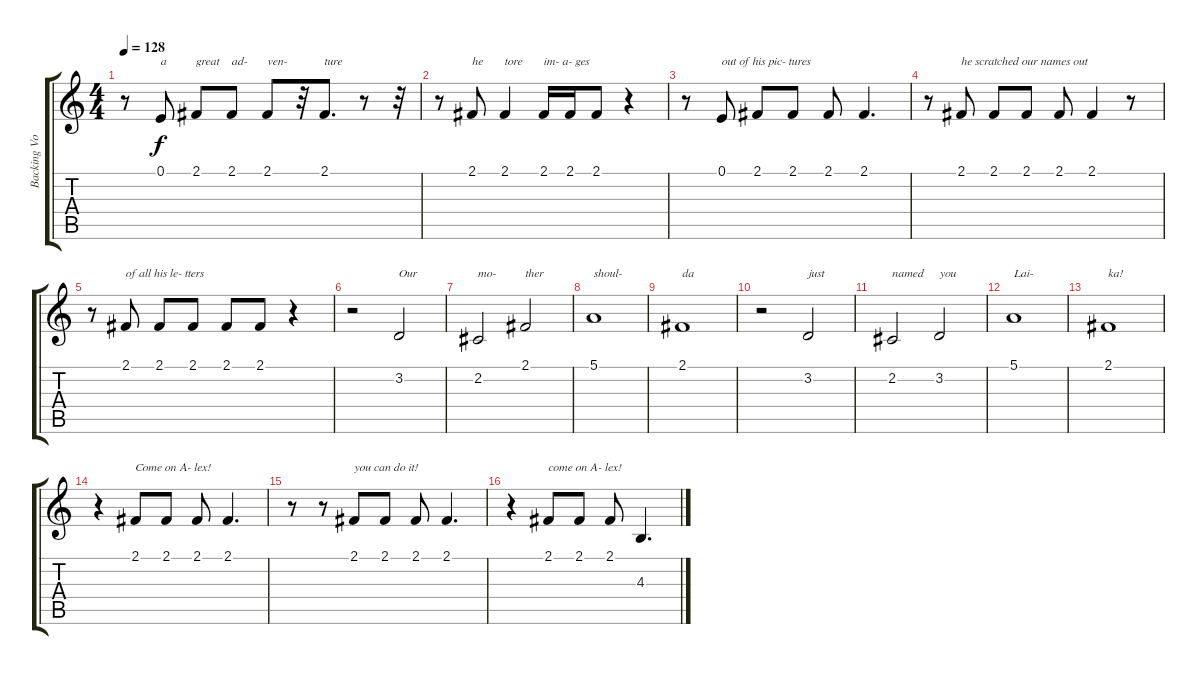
\track ("Backing Vocals" "Backing Vo") {instrument choiraahs}
\staff {score tabs}
\tuning (E4 B3 G3 D3 A2 E2) {hide}
\ts (4 4)
\tempo 128
\clef g2
\ks c
r.8{dy f} 0.1.8{txt "a"} 2.1.8{txt "great"} 2.1.8{txt "ad-"} 2.1.8{txt "ven-"} r.32 2.1.8{d txt "ture"} r.8 r.32 |
r.8 2.1.8{txt "he"} 2.1.4{txt "tore"} 2.1.16{txt "im- a- ges"} 2.1.16 2.1.8 r.4 |
r.8 0.1.8{txt "out of his pic- tures"} 2.1.8 2.1.8 2.1.8 2.1.4{d} |
r.8 2.1.8{txt "he scratched our names out"} 2.1.8 2.1.8 2.1.8 2.1.4 r.8 |
r.8 2.1.8{txt "of all his le- tters"} 2.1.8 2.1.8 2.1.8 2.1.8 r.4 |
r.2 3.2.2{txt "Our"} |
2.2.2{txt "mo-"} 2.1.2{txt "ther"} |
5.1.1{txt "shoul-"} |
2.1.1{txt "da"} |
r.2 3.2.2{txt "just"} |
2.2.2{txt "named"} 3.2.2{txt "you"} |
5.1.1{txt "Lai-"} |
2.1.1{txt "ka!"} |
r.4 2.1.8{txt "Come on A- lex!"} 2.1.8 2.1.8 2.1.4{d} |
r.8 r.8 2.1.8{txt "you can do it!"} 2.1.8 2.1.8 2.1.4{d} |
r.4 2.1.8{txt "come on A- lex!"} 2.1.8 2.1.8 4.3.4{d}
